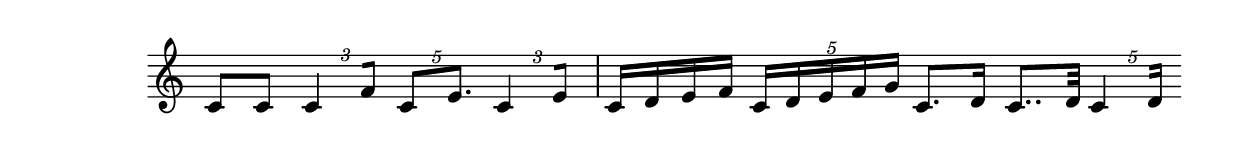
#(ly:set-option 'midi-extension "mid")
\version "2.12.3"
\include "english.ly"
\header{


}
%{

%}
melody = {
\once \override Staff.TimeSignature #'stencil = ##f
\clef treble
\key c \major
\cadenzaOn


 c'8[ c'8] \times 2/3{ c'4[ f'8] }  \times 4/5{ c'8[ e'8.] }  \times 2/3{ c'4[ e'8] }  \bar "|"  c'16[ d'16 e'16 f'16] \times 4/5{ c'16[ d'16 e'16 f'16 g'16] }  c'8.[ d'16] c'8..[ d'32] \times 4/5{ c'4[ d'16] }  \break

}


text = \lyricmode {
                       
}

\score{

<<
\new Voice = "one" {
\melody
}
\new Lyrics \lyricsto "one" \text
>>
\layout {
\context {
\Score
\remove "Bar_number_engraver"
}
}
\midi {
\context {
\Score
tempoWholesPerMinute = #(ly:make-moment 200 4)
}
}
}